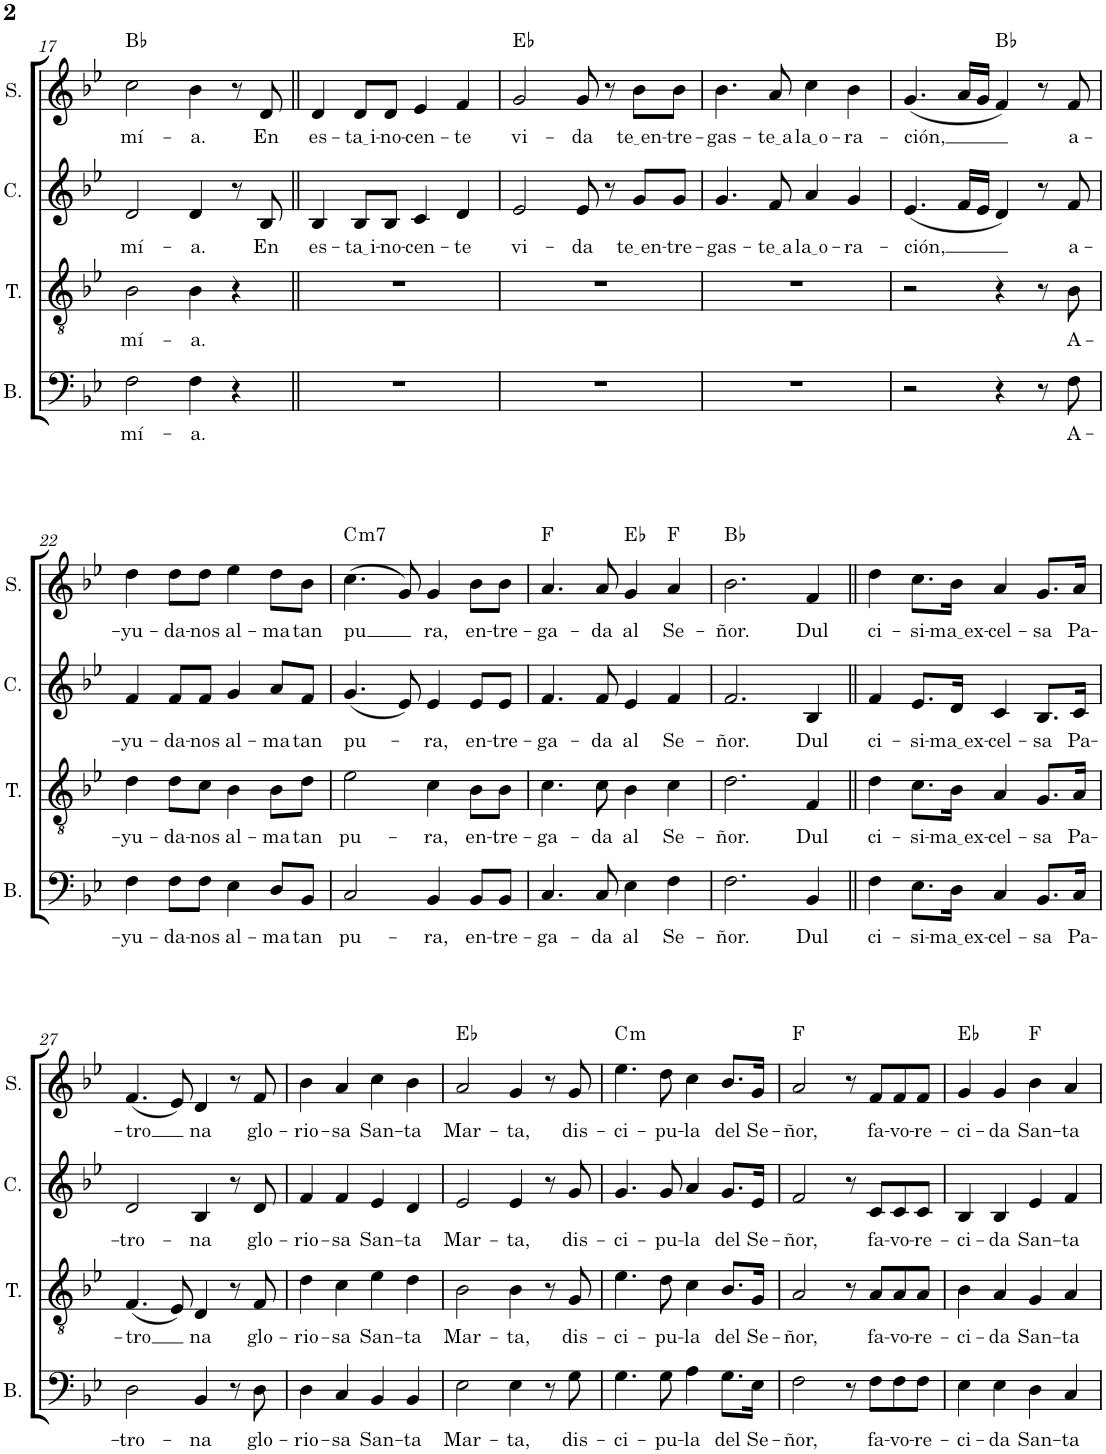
**kern	**text	**kern	**text	**kern	**text	**kern	**text	**harte
*part4	*part4	*part3	*part3	*part2	*part2	*part1	*part1	*part1
*staff4	*staff4	*staff3	*staff3	*staff2	*staff2	*staff1	*staff1	*
*I"Bajo	*	*I"Tenor	*	*I"Contralto	*	*I"Soprano	*	*
*I'B.	*	*I'T.	*	*I'C.	*	*I'S.	*	*
!!LO:PB:g=z
*clefF4	*	*clefGv2	*	*clefG2	*	*clefG2	*	*
*k[b-e-]	*	*k[b-e-]	*	*k[b-e-]	*	*k[b-e-]	*	*
*M4/4	*	*M4/4	*	*M4/4	*	*M4/4	*	*
=17	=17	=17	=17	=17	=17	=17	=17	=17
!	!LO:LY:b	!	!LO:LY:b	!	!LO:LY:b	!	!LO:LY:b	!
2F\	mí-	2B-\	mí-	2d/	mí-	2cc\	mí-	Bb:maj
!	!LO:LY:b	!	!LO:LY:b	!	!LO:LY:b	!	!LO:LY:b	!
4F\	-a.	4B-\	-a.	4d/	-a.	4b-\	-a.	.
4r	.	4r	.	8r	.	8r	.	.
!	!	!	!	!	!LO:LY:b	!	!LO:LY:b	!
.	.	.	.	8B-/	En	8d/	En	.
=18||	=18||	=18||	=18||	=18||	=18||	=18||	=18||	=18||
!	!	!	!	!	!LO:LY:b	!	!LO:LY:b	!
1r	.	1r	.	4B-/	es-	4d/	es-	.
!	!	!	!	!	!LO:LY:b	!	!LO:LY:b	!
.	.	.	.	8B-/L	ta i	8d/L	ta i	.
!	!	!	!	!	!LO:LY:b	!	!LO:LY:b	!
.	.	.	.	8B-/J	-no-	8d/J	-no-	.
!	!	!	!	!	!LO:LY:b	!	!LO:LY:b	!
.	.	.	.	4c/	-cen-	4e-/	-cen-	.
!	!	!	!	!	!LO:LY:b	!	!LO:LY:b	!
.	.	.	.	4d/	-te	4f/	-te	.
=19	=19	=19	=19	=19	=19	=19	=19	=19
!	!	!	!	!	!LO:LY:b	!	!LO:LY:b	!
1r	.	1r	.	2e-/	vi-	2g/	vi-	Eb:maj
!	!	!	!	!	!LO:LY:b	!	!LO:LY:b	!
.	.	.	.	8e-/	-da	8g/	-da	.
.	.	.	.	8r	.	8r	.	.
!	!	!	!	!	!LO:LY:b	!	!LO:LY:b	!
.	.	.	.	8g/L	te en	8b-\L	te en	.
!	!	!	!	!	!LO:LY:b	!	!LO:LY:b	!
.	.	.	.	8g/J	-tre-	8b-\J	-tre-	.
=20	=20	=20	=20	=20	=20	=20	=20	=20
!	!	!	!	!	!LO:LY:b	!	!LO:LY:b	!
1r	.	1r	.	4.g/	-gas-	4.b-\	-gas-	.
!	!	!	!	!	!LO:LY:b	!	!LO:LY:b	!
.	.	.	.	8f/	te a	8a/	te a	.
!	!	!	!	!	!LO:LY:b	!	!LO:LY:b	!
.	.	.	.	4a/	la o	4cc\	la o	.
!	!	!	!	!	!LO:LY:b	!	!LO:LY:b	!
.	.	.	.	4g/	-ra-	4b-\	-ra-	.
=21	=21	=21	=21	=21	=21	=21	=21	=21
!	!	!	!	!	!LO:LY:b	!	!LO:LY:b	!
2r	.	2r	.	(4.e-/	-ción,	(4.g/	-ción,	.
.	.	.	.	16f/LL	.	16a/LL	.	.
.	.	.	.	16e-/JJ	.	16g/JJ	.	.
4r	.	4r	.	4d/)	.	4f/)	.	Bb:maj
8r	.	8r	.	8r	.	8r	.	.
!	!LO:LY:b	!	!LO:LY:b	!	!LO:LY:b	!	!LO:LY:b	!
8F\	A-	8B-\	A-	8f/	a-	8f/	a-	.
!!LO:LB:g=z
=22	=22	=22	=22	=22	=22	=22	=22	=22
!	!LO:LY:b	!	!LO:LY:b	!	!LO:LY:b	!	!LO:LY:b	!
4F\	-yu-	4d\	-yu-	4f/	-yu-	4dd\	-yu-	.
!	!LO:LY:b	!	!LO:LY:b	!	!LO:LY:b	!	!LO:LY:b	!
8F\L	-da-	8d\L	-da-	8f/L	-da-	8dd\L	-da-	.
!	!LO:LY:b	!	!LO:LY:b	!	!LO:LY:b	!	!LO:LY:b	!
8F\J	-nos	8c\J	-nos	8f/J	-nos	8dd\J	-nos	.
!	!LO:LY:b	!	!LO:LY:b	!	!LO:LY:b	!	!LO:LY:b	!
4E-\	al-	4B-\	al-	4g/	al-	4ee-\	al-	.
!	!LO:LY:b	!	!LO:LY:b	!	!LO:LY:b	!	!LO:LY:b	!
8D/L	-ma	8B-\L	-ma	8a/L	-ma	8dd\L	-ma	.
!	!LO:LY:b	!	!LO:LY:b	!	!LO:LY:b	!	!LO:LY:b	!
8BB-/J	tan	8d\J	tan	8f/J	tan	8b-\J	tan	.
=23	=23	=23	=23	=23	=23	=23	=23	=23
!	!LO:LY:b	!	!LO:LY:b	!	!LO:LY:b	!	!LO:LY:b	!LO:H:kt=m7
2C/	pu-	2e-\	pu-	(4.g/	-pu-	(4.cc\	-pu	C:min7
.	.	.	.	8e-/)	.	8g/)	.	.
!	!LO:LY:b	!	!LO:LY:b	!	!LO:LY:b	!	!LO:LY:b	!
4BB-/	-ra,	4c\	-ra,	4e-/	-ra,	4g/	ra,	.
!	!LO:LY:b	!	!LO:LY:b	!	!LO:LY:b	!	!LO:LY:b	!
8BB-/L	en-	8B-\L	en-	8e-/L	en-	8b-\L	en-	.
!	!LO:LY:b	!	!LO:LY:b	!	!LO:LY:b	!	!LO:LY:b	!
8BB-/J	-tre-	8B-\J	-tre-	8e-/J	-tre-	8b-\J	-tre-	.
=24	=24	=24	=24	=24	=24	=24	=24	=24
!	!LO:LY:b	!	!LO:LY:b	!	!LO:LY:b	!	!LO:LY:b	!
4.C/	-ga-	4.c\	-ga-	4.f/	-ga-	4.a/	-ga-	F:maj
!	!LO:LY:b	!	!LO:LY:b	!	!LO:LY:b	!	!LO:LY:b	!
8C/	-da	8c\	-da	8f/	-da	8a/	-da	.
!	!LO:LY:b	!	!LO:LY:b	!	!LO:LY:b	!	!LO:LY:b	!
4E-\	al	4B-\	al	4e-/	al	4g/	al	Eb:maj
!	!LO:LY:b	!	!LO:LY:b	!	!LO:LY:b	!	!LO:LY:b	!
4F\	Se-	4c\	Se-	4f/	Se-	4a/	Se-	F:maj
=25	=25	=25	=25	=25	=25	=25	=25	=25
!	!LO:LY:b	!	!LO:LY:b	!	!LO:LY:b	!	!LO:LY:b	!
2.F\	-ñor.	2.d\	-ñor.	2.f/	-ñor.	2.b-\	-ñor.	Bb:maj
!	!LO:LY:b	!	!LO:LY:b	!	!LO:LY:b	!	!LO:LY:b	!
4BB-/	Dul	4F/	Dul	4B-/	Dul	4f/	Dul	.
=26||	=26||	=26||	=26||	=26||	=26||	=26||	=26||	=26||
!	!LO:LY:b	!	!LO:LY:b	!	!LO:LY:b	!	!LO:LY:b	!
4F\	-ci-	4d\	-ci-	4f/	-ci-	4dd\	-ci-	.
!	!LO:LY:b	!	!LO:LY:b	!	!LO:LY:b	!	!LO:LY:b	!
8.E-\L	-si-	8.c\L	-si-	8.e-/L	-si-	8.cc\L	-si-	.
!	!LO:LY:b	!	!LO:LY:b	!	!LO:LY:b	!	!LO:LY:b	!
16D\Jk	ma ex	16B-\Jk	ma ex	16d/Jk	ma ex	16b-\Jk	ma ex	.
!	!LO:LY:b	!	!LO:LY:b	!	!LO:LY:b	!	!LO:LY:b	!
4C/	-cel-	4A/	-cel-	4c/	-cel-	4a/	-cel-	.
!	!LO:LY:b	!	!LO:LY:b	!	!LO:LY:b	!	!LO:LY:b	!
8.BB-/L	-sa	8.G/L	-sa	8.B-/L	-sa	8.g/L	-sa	.
!	!LO:LY:b	!	!LO:LY:b	!	!LO:LY:b	!	!LO:LY:b	!
16C/Jk	Pa-	16A/Jk	Pa-	16c/Jk	Pa-	16a/Jk	Pa-	.
!!LO:LB:g=z
=27	=27	=27	=27	=27	=27	=27	=27	=27
!	!LO:LY:b	!	!LO:LY:b	!	!LO:LY:b	!	!LO:LY:b	!
2D\	-tro-	(4.F/	-tro	2d/	-tro-	(4.f/	-tro	.
.	.	8E-/)	.	.	.	8e-/)	.	.
!	!LO:LY:b	!	!LO:LY:b	!	!LO:LY:b	!	!LO:LY:b	!
4BB-/	-na	4D/	na	4B-/	-na	4d/	na	.
8r	.	8r	.	8r	.	8r	.	.
!	!LO:LY:b	!	!LO:LY:b	!	!LO:LY:b	!	!LO:LY:b	!
8D\	glo-	8F/	glo-	8d/	glo-	8f/	glo-	.
=28	=28	=28	=28	=28	=28	=28	=28	=28
!	!LO:LY:b	!	!LO:LY:b	!	!LO:LY:b	!	!LO:LY:b	!
4D\	-rio-	4d\	-rio-	4f/	-rio-	4b-\	-rio-	.
!	!LO:LY:b	!	!LO:LY:b	!	!LO:LY:b	!	!LO:LY:b	!
4C/	-sa	4c\	-sa	4f/	-sa	4a/	-sa	.
!	!LO:LY:b	!	!LO:LY:b	!	!LO:LY:b	!	!LO:LY:b	!
4BB-/	San-	4e-\	San-	4e-/	San-	4cc\	San-	.
!	!LO:LY:b	!	!LO:LY:b	!	!LO:LY:b	!	!LO:LY:b	!
4BB-/	-ta	4d\	-ta	4d/	-ta	4b-\	-ta	.
=29	=29	=29	=29	=29	=29	=29	=29	=29
!	!LO:LY:b	!	!LO:LY:b	!	!LO:LY:b	!	!LO:LY:b	!
2E-\	Mar-	2B-\	Mar-	2e-/	Mar-	2a/	Mar-	Eb:maj
!	!LO:LY:b	!	!LO:LY:b	!	!LO:LY:b	!	!LO:LY:b	!
4E-\	-ta,	4B-\	-ta,	4e-/	-ta,	4g/	-ta,	.
8r	.	8r	.	8r	.	8r	.	.
!	!LO:LY:b	!	!LO:LY:b	!	!LO:LY:b	!	!LO:LY:b	!
8G\	dis-	8G/	dis-	8g/	dis-	8g/	dis-	.
=30	=30	=30	=30	=30	=30	=30	=30	=30
!	!LO:LY:b	!	!LO:LY:b	!	!LO:LY:b	!	!LO:LY:b	!LO:H:kt=m
4.G\	-ci-	4.e-\	-ci-	4.g/	-ci-	4.ee-\	-ci-	C:min
!	!LO:LY:b	!	!LO:LY:b	!	!LO:LY:b	!	!LO:LY:b	!
8G\	-pu-	8d\	-pu-	8g/	-pu-	8dd\	-pu-	.
!	!LO:LY:b	!	!LO:LY:b	!	!LO:LY:b	!	!LO:LY:b	!
4A\	-la	4c\	-la	4a/	-la	4cc\	-la	.
!	!LO:LY:b	!	!LO:LY:b	!	!LO:LY:b	!	!LO:LY:b	!
8.G\L	del	8.B-/L	del	8.g/L	del	8.b-/L	del	.
!	!LO:LY:b	!	!LO:LY:b	!	!LO:LY:b	!	!LO:LY:b	!
16E-\Jk	Se-	16G/Jk	Se-	16e-/Jk	Se-	16g/Jk	Se-	.
=31	=31	=31	=31	=31	=31	=31	=31	=31
!	!LO:LY:b	!	!LO:LY:b	!	!LO:LY:b	!	!LO:LY:b	!
2F\	-ñor,	2A/	-ñor,	2f/	-ñor,	2a/	-ñor,	F:maj
8r	.	8r	.	8r	.	8r	.	.
!	!LO:LY:b	!	!LO:LY:b	!	!LO:LY:b	!	!LO:LY:b	!
8F\L	fa-	8A/L	fa-	8c/L	fa-	8f/L	fa-	.
!	!LO:LY:b	!	!LO:LY:b	!	!LO:LY:b	!	!LO:LY:b	!
8F\	-vo-	8A/	-vo-	8c/	-vo-	8f/	-vo-	.
!	!LO:LY:b	!	!LO:LY:b	!	!LO:LY:b	!	!LO:LY:b	!
8F\J	-re-	8A/J	-re-	8c/J	-re-	8f/J	-re-	.
=32	=32	=32	=32	=32	=32	=32	=32	=32
!	!LO:LY:b	!	!LO:LY:b	!	!LO:LY:b	!	!LO:LY:b	!
4E-\	-ci-	4B-\	-ci-	4B-/	-ci-	4g/	-ci-	Eb:maj
!	!LO:LY:b	!	!LO:LY:b	!	!LO:LY:b	!	!LO:LY:b	!
4E-\	-da	4A/	-da	4B-/	-da	4g/	-da	.
!	!LO:LY:b	!	!LO:LY:b	!	!LO:LY:b	!	!LO:LY:b	!
4D\	San-	4G/	San-	4e-/	San-	4b-\	San-	F:maj
!	!LO:LY:b	!	!LO:LY:b	!	!LO:LY:b	!	!LO:LY:b	!
4C/	-ta	4A/	-ta	4f/	-ta	4a/	-ta	.
=	=	=	=	=	=	=	=	=
*-	*-	*-	*-	*-	*-	*-	*-	*-
